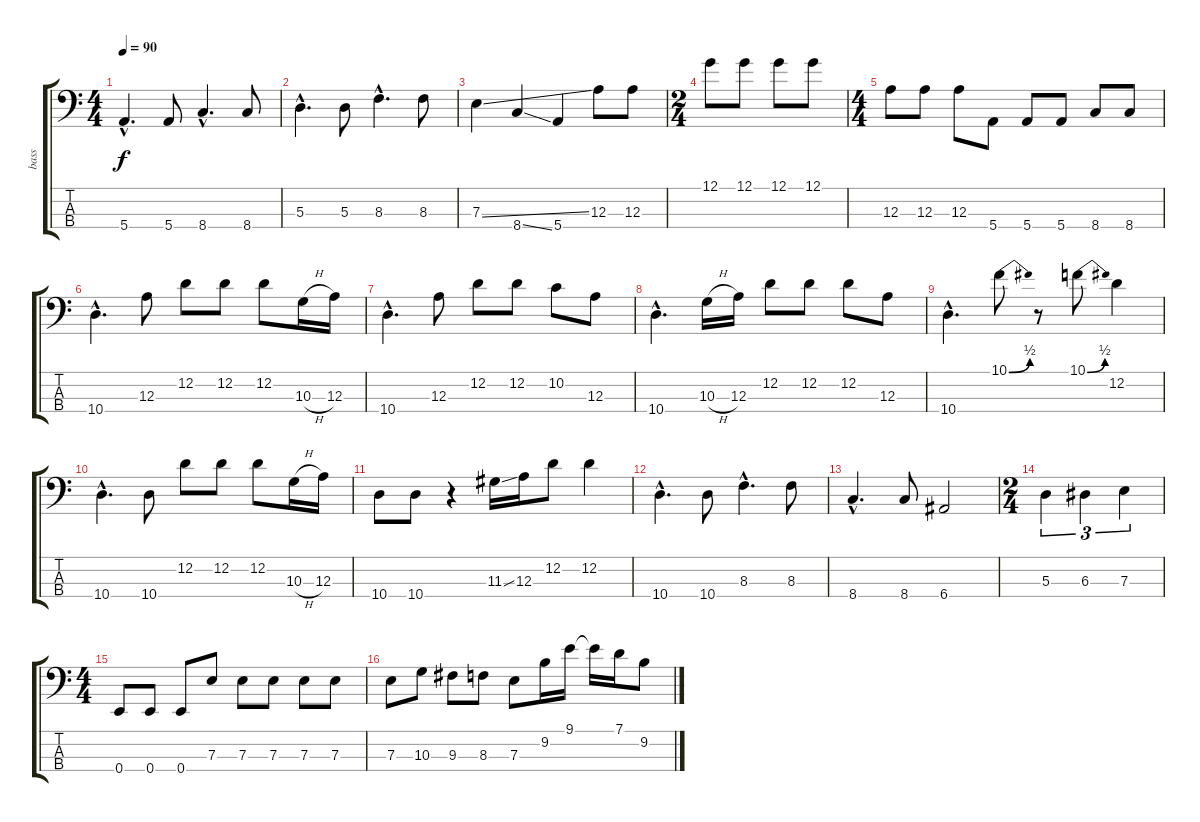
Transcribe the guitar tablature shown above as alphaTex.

\track ("bass" "bass") {instrument fretlessbass}
\staff {score tabs}
\tuning (G2 D2 A1 E1) {hide}
\ts (4 4)
\tempo 90
\clef f4
\ks c
5.4{hac}.4{d dy f} 5.4.8 8.4{hac}.4{d} 8.4.8 |
5.3{hac}.4{d} 5.3.8 8.3{hac}.4{d} 8.3.8 |
7.3{ss}.4 8.4{ss}.4 5.4.4 12.3.8 12.3.8 |
\ts (2 4)
12.1.8 12.1.8 12.1.8 12.1.8 |
\ts (4 4)
12.3.8 12.3.8 12.3.8 5.4.8 5.4.8 5.4.8 8.4.8 8.4.8 |
10.4{hac}.4{d} 12.3.8 12.2.8 12.2.8 12.2.8 10.3{h}.16 12.3.16 |
10.4{hac}.4{d} 12.3.8 12.2.8 12.2.8 10.2.8 12.3.8 |
10.4{hac}.4{d} 10.3{h}.16 12.3.16 12.2.8 12.2.8 12.2.8 12.3.8 |
10.4{hac}.4{d} 10.1{be (bend 0 0 60 2)}.8 r.8 10.1{be (bend 0 0 60 2)}.8 12.2.4 |
10.4{hac}.4{d} 10.4.8 12.2.8 12.2.8 12.2.8 10.3{h}.16 12.3.16 |
10.4.8 10.4.8 r.4 11.3{ss}.16 12.3.16 12.2.8 12.2.4 |
10.4{hac}.4{d} 10.4.8 8.3{hac}.4{d} 8.3.8 |
8.4{hac}.4{d} 8.4.8 6.4.2 |
\ts (2 4)
5.3.4{tu (3 2)} 6.3.4{tu (3 2)} 7.3.4{tu (3 2)} |
\ts (4 4)
0.4.8 0.4.8 0.4.8 7.3.8 7.3.8 7.3.8 7.3.8 7.3.8 |
7.3.8 10.3.8 9.3.8 8.3.8 7.3.8 9.2.16 9.1.16 9.1{t}.16 7.1.16 9.2.8
